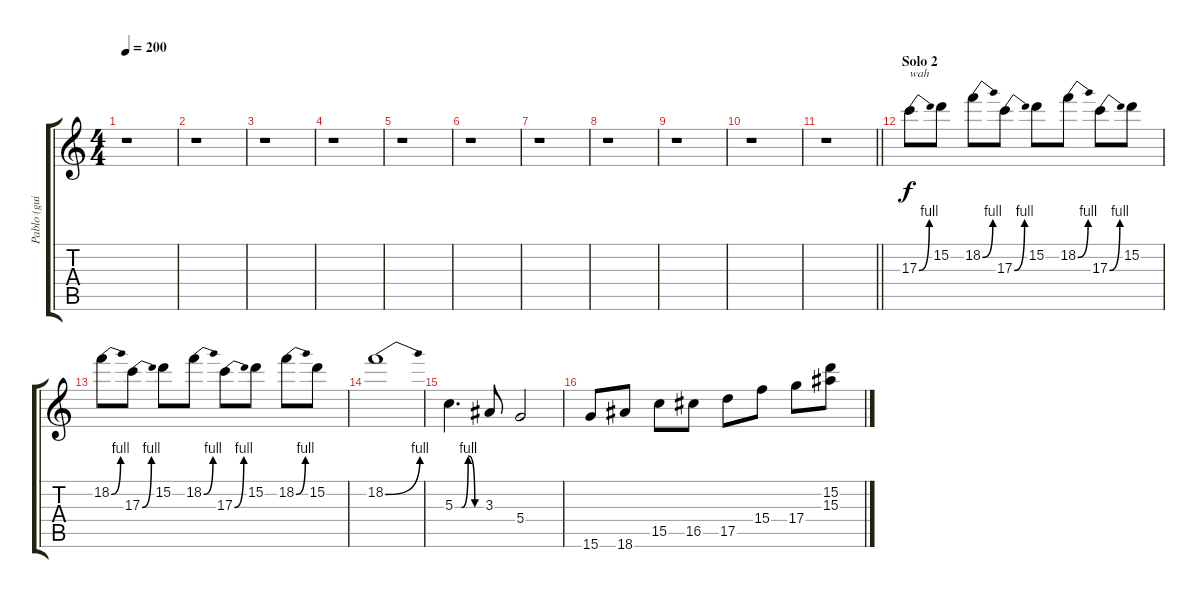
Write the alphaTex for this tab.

\track ("Pablo (guitarra 1)" "Pablo (gui") {instrument distortionguitar}
\staff {score tabs}
\tuning (E4 B3 G3 D3 A2 E2) {hide}
\ts (4 4)
\tempo 200
\clef g2
\ks c
r.1{dy f} |
r.1 |
r.1 |
r.1 |
r.1 |
r.1 |
r.1 |
r.1 |
r.1 |
r.1 |
\barLineRight lightlight
r.1 |
\section ("" "Solo 2")
17.3{be (bend 0 0 60 4)}.8{txt "wah"} 15.2.8 18.2{be (bend 0 0 60 4)}.8 17.3{be (bend 0 0 60 4)}.8 15.2.8 18.2{be (bend 0 0 60 4)}.8 17.3{be (bend 0 0 60 4)}.8 15.2.8 |
18.2{be (bend 0 0 60 4)}.8 17.3{be (bend 0 0 60 4)}.8 15.2.8 18.2{be (bend 0 0 60 4)}.8 17.3{be (bend 0 0 60 4)}.8 15.2.8 18.2{be (bend 0 0 60 4)}.8 15.2.8 |
18.2{be (bend 0 0 60 4)}.1 |
5.3{be (custom 0 0 15 0 30 4 45 0 60 0)}.4{d} 3.3.8 5.4.2 |
15.6.8 18.6.8 15.5.8 16.5.8 17.5.8 15.4.8 17.4.8 (15.2 15.3).8
